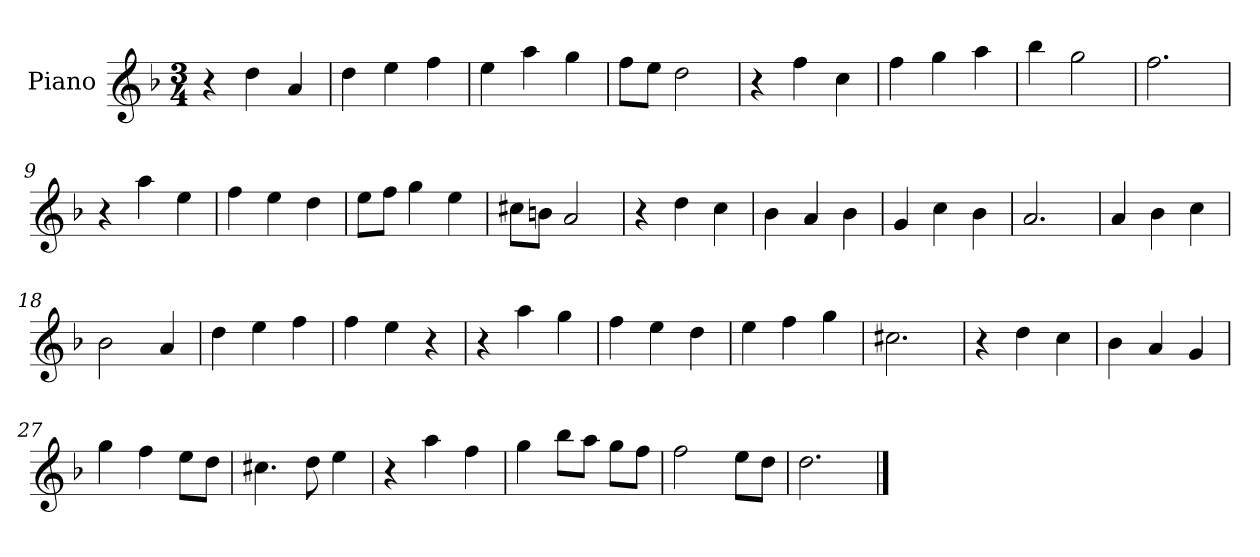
**kern
*part1
*staff1
*I"Piano
*I'Pno.
*clefG2
*k[b-]
*M3/4
=1
4r
4dd\
4a/
=2
4dd\
4ee\
4ff\
=3
4ee\
4aa\
4gg\
=4
8ff\L
8ee\J
2dd\
=5
4r
4ff\
4cc\
=6
4ff\
4gg\
4aa\
=7
4bb-\
2gg\
=8
2.ff\
=9
4r
4aa\
4ee\
=10
4ff\
4ee\
4dd\
=11
8ee\L
8ff\J
4gg\
4ee\
!!LO:LB:g=z
=12
8cc#X\L
8bn\J
2a/
=13
4r
4dd\
4cc\
=14
4b-\
4a/
4b-\
=15
4g/
4cc\
4b-\
=16
2.a/
=17
4a/
4b-\
4cc\
=18
2b-\
4a/
=19
4dd\
4ee\
4ff\
=20
4ff\
4ee\
4r
=21
4r
4aa\
4gg\
=22
4ff\
4ee\
4dd\
!!LO:LB:g=z
=23
4ee\
4ff\
4gg\
=24
2.cc#X\
=25
4r
4dd\
4cc\
=26
4b-\
4a/
4g/
=27
4gg\
4ff\
8ee\L
8dd\J
=28
4.cc#X\
8dd\
4ee\
=29
4r
4aa\
4ff\
=30
4gg\
8bb-\L
8aa\J
8gg\L
8ff\J
=31
2ff\
8ee\L
8dd\J
=32
2.dd\
==
*-
